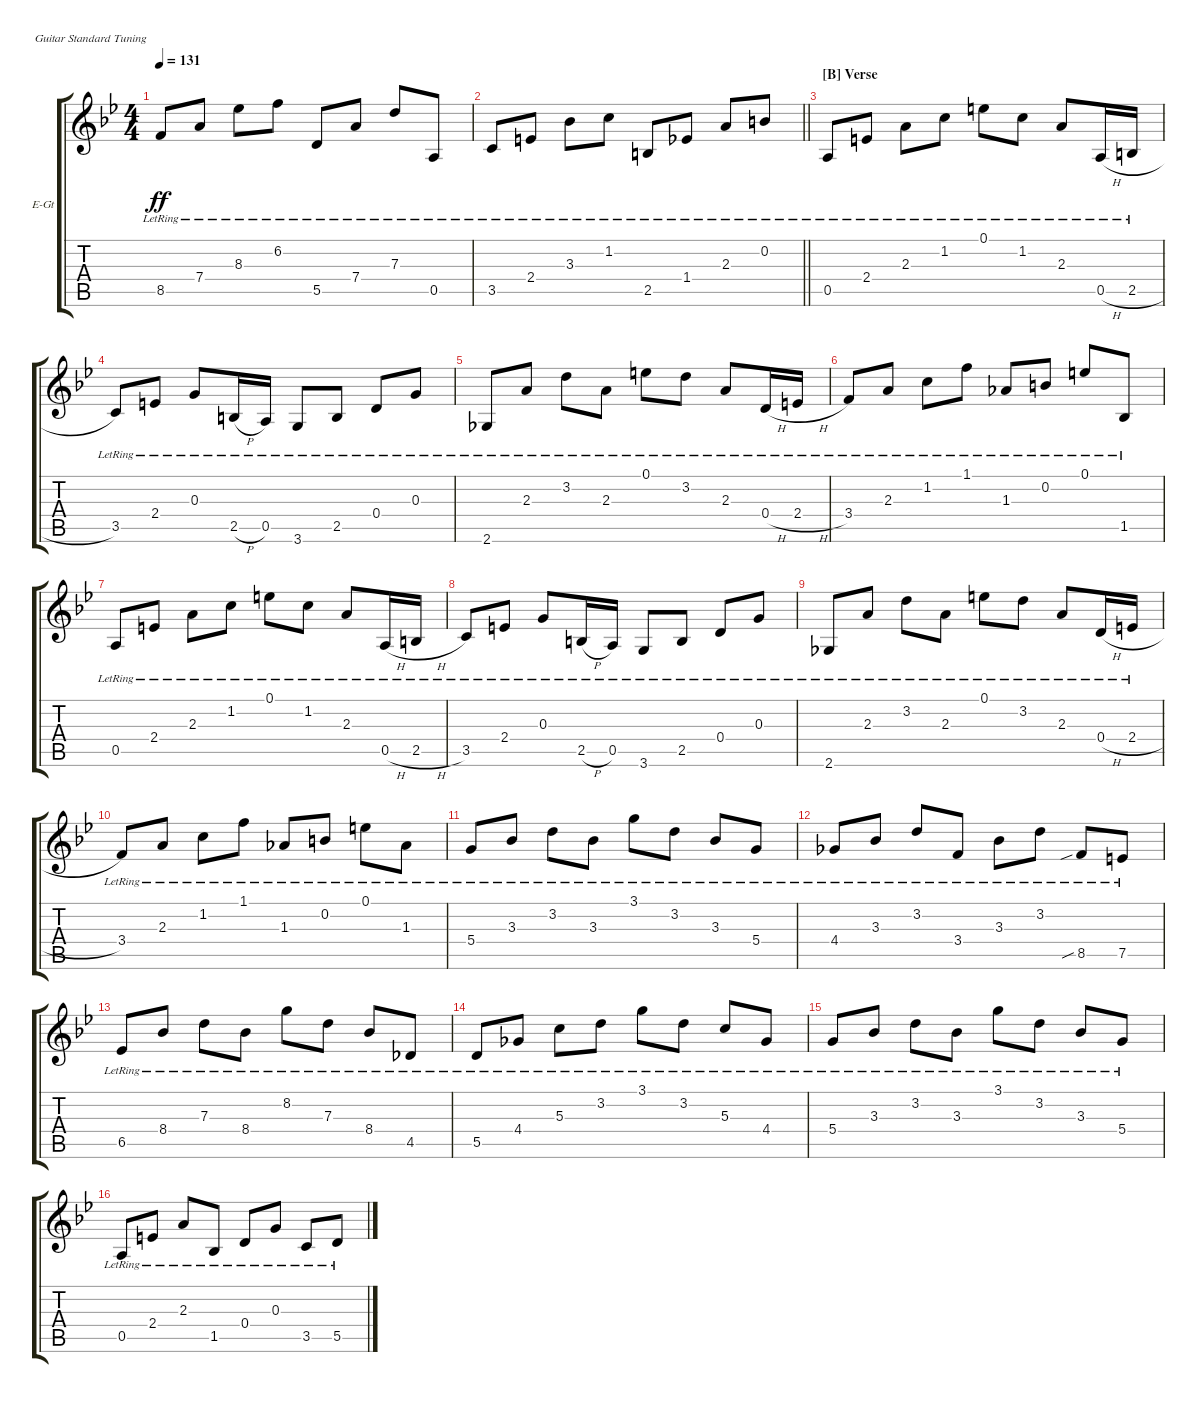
\bracketExtendMode groupsimilarinstruments
\firstSystemTrackNameOrientation horizontal
\otherSystemsTrackNameOrientation horizontal
\track ("Clean Guitar 1" "E-Gt") {instrument electricguitarclean}
\staff {score tabs}
\tuning (E4 B3 G3 D3 A2 E2)
\ts (4 4)
\tempo 131
\clef g2
\scale
0.333333
\ks gminor
8.5{lr}.8{dy ff} 7.4{lr}.8 8.3{lr}.8 6.2{lr}.8 5.5{lr}.8 7.4{lr}.8 7.3{lr}.8 0.5{lr}.8 |
\scale
0.333333
\barLineRight lightlight
3.5{lr}.8 2.4{lr}.8 3.3{lr}.8 1.2{lr}.8 2.5{lr}.8 1.4{lr}.8 2.3{lr}.8 0.2{lr}.8 |
\section ("B" "Verse")
\scale
0.333333 0.5{lr}.8 2.4{lr}.8 2.3{lr}.8 1.2{lr}.8 0.1{lr}.8 1.2{lr}.8 2.3{lr}.8 0.5{h lr}.16 2.5{h lr}.16 |
\scale
0.333333 3.5{lr}.8 2.4{lr}.8 0.3{lr}.8 2.5{h lr}.16 0.5{lr}.16 3.6{lr}.8 2.5{lr}.8 0.4{lr}.8 0.3{lr}.8 |
\scale
0.333333 2.6{lr}.8 2.3{lr}.8 3.2{lr}.8 2.3{lr}.8 0.1{lr}.8 3.2{lr}.8 2.3{lr}.8 0.4{h lr}.16 2.4{h lr}.16 |
\scale
0.333333 3.4{lr}.8 2.3{lr}.8 1.2{lr}.8 1.1{lr}.8 1.3{lr}.8 0.2{lr}.8 0.1{lr}.8 1.5{lr}.8 |
\scale
0.333333 0.5{lr}.8 2.4{lr}.8 2.3{lr}.8 1.2{lr}.8 0.1{lr}.8 1.2{lr}.8 2.3{lr}.8 0.5{h lr}.16 2.5{h lr}.16 |
\scale
0.333333 3.5{lr}.8 2.4{lr}.8 0.3{lr}.8 2.5{h lr}.16 0.5{lr}.16 3.6{lr}.8 2.5{lr}.8 0.4{lr}.8 0.3{lr}.8 |
\scale
0.333333 2.6{lr}.8 2.3{lr}.8 3.2{lr}.8 2.3{lr}.8 0.1{lr}.8 3.2{lr}.8 2.3{lr}.8 0.4{h lr}.16 2.4{h lr}.16 |
\scale
0.333333 3.4{lr}.8 2.3{lr}.8 1.2{lr}.8 1.1{lr}.8 1.3{lr}.8 0.2{lr}.8 0.1{lr}.8 1.3{lr}.8 |
\scale
0.333333 5.4{lr}.8 3.3{lr}.8 3.2{lr}.8 3.3{lr}.8 3.1{lr}.8 3.2{lr}.8 3.3{lr}.8 5.4{lr}.8 |
\scale
0.333333 4.4{lr}.8 3.3{lr}.8 3.2{lr}.8 3.4{lr}.8 3.3{lr}.8 3.2{lr}.8 8.5{sib lr}.8 7.5{lr}.8 |
\scale
0.333333 6.5{lr}.8 8.4{lr}.8 7.3{lr}.8 8.4{lr}.8 8.2{lr}.8 7.3{lr}.8 8.4{lr}.8 4.5{lr}.8 |
\scale
0.333333 5.5{lr}.8 4.4{lr}.8 5.3{lr}.8 3.2{lr}.8 3.1{lr}.8 3.2{lr}.8 5.3{lr}.8 4.4{lr}.8 |
\scale
0.333333 5.4{lr}.8 3.3{lr}.8 3.2{lr}.8 3.3{lr}.8 3.1{lr}.8 3.2{lr}.8 3.3{lr}.8 5.4{lr}.8 |
\scale
0.333333 0.5{lr}.8 2.4{lr}.8 2.3{lr}.8 1.5{lr}.8 0.4{lr}.8 0.3{lr}.8 3.5{lr}.8 5.5{lr}.8
